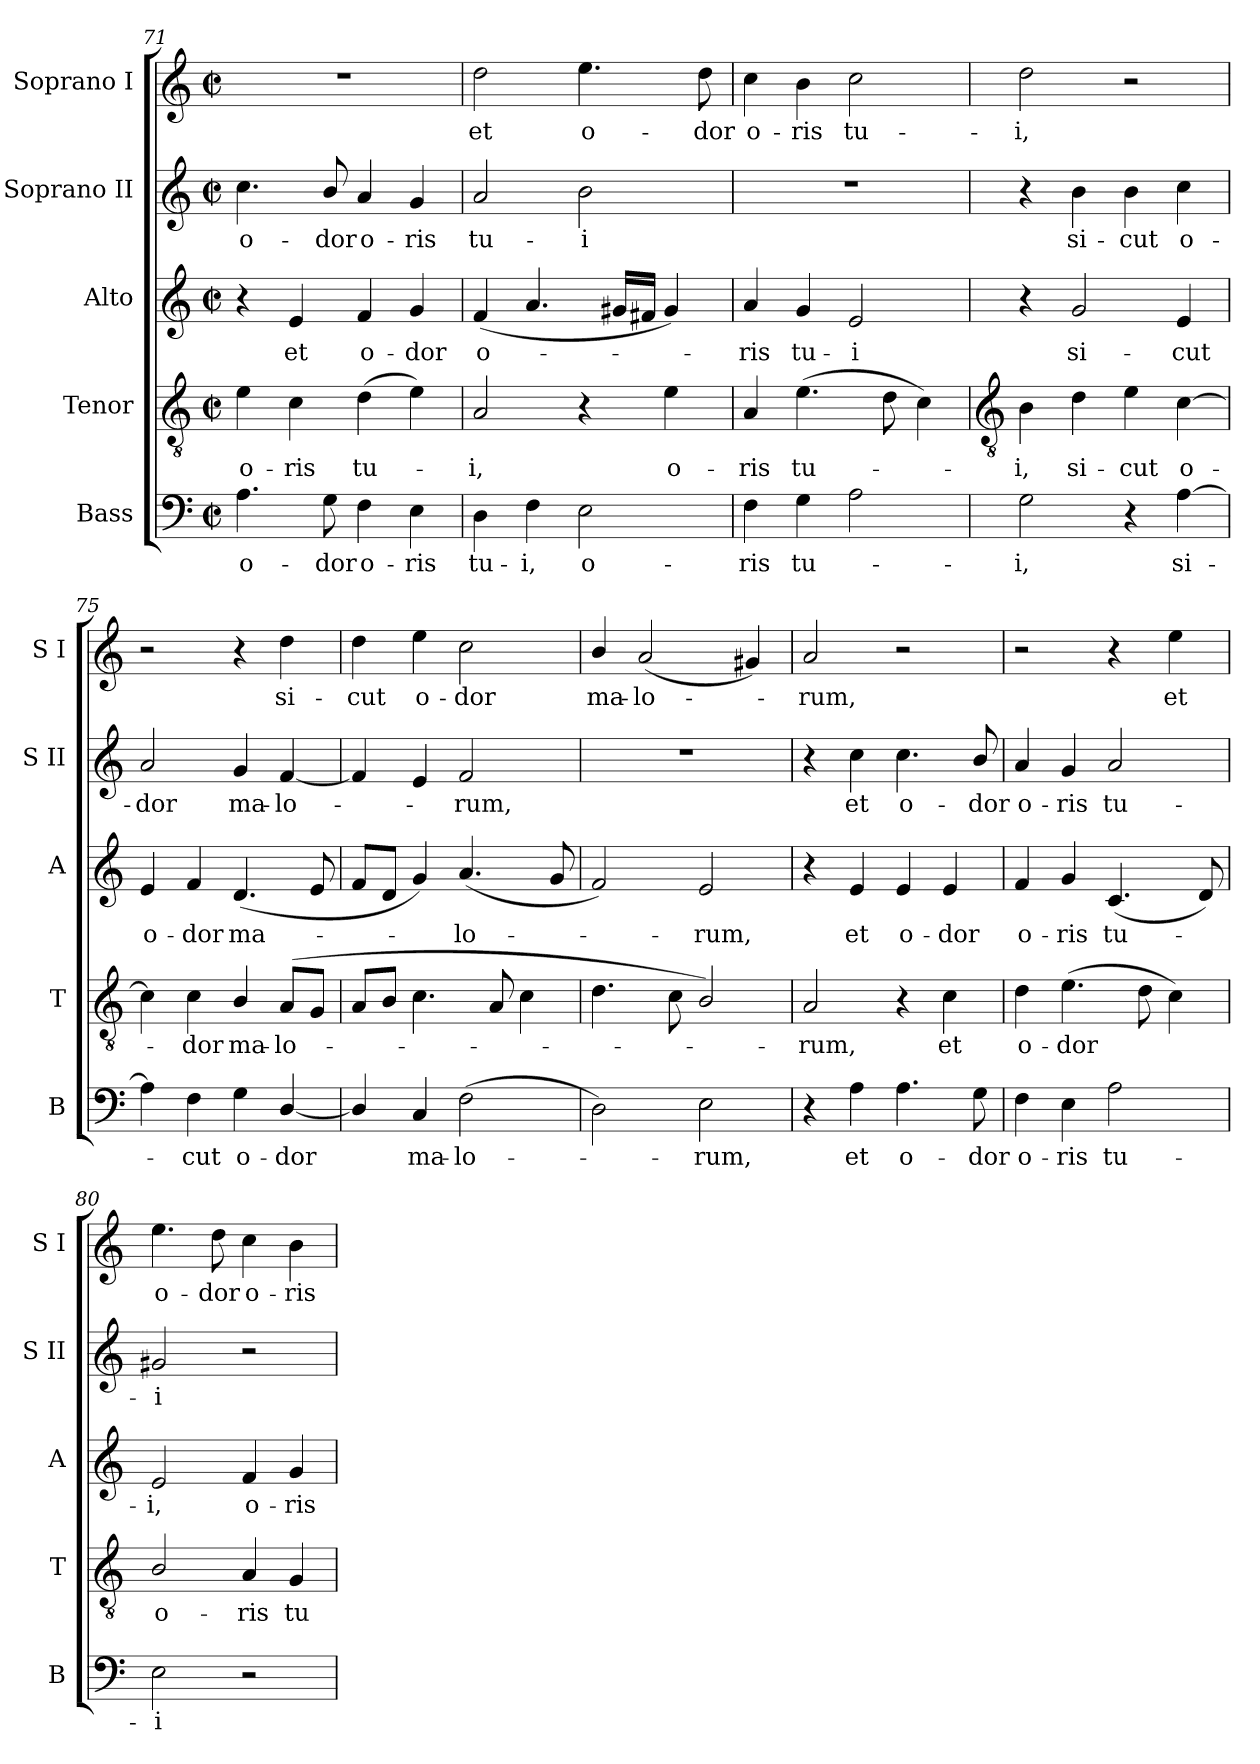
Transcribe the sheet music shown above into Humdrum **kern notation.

**kern	**text	**kern	**text	**kern	**text	**kern	**text	**kern	**text
*part5	*part5	*part4	*part4	*part3	*part3	*part2	*part2	*part1	*part1
*staff5	*staff5	*staff4	*staff4	*staff3	*staff3	*staff2	*staff2	*staff1	*staff1
*I"Bass	*	*I"Tenor	*	*I"Alto	*	*I"Soprano II	*	*I"Soprano I	*
*I'B	*	*I'T	*	*I'A	*	*I'S II	*	*I'S I	*
*clefF4	*	*clefGv2	*	*clefG2	*	*clefG2	*	*clefG2	*
*k[]	*	*k[]	*	*k[]	*	*k[]	*	*k[]	*
*C:	*	*C:	*	*C:	*	*C:	*	*C:	*
*M2/2	*	*M2/2	*	*M2/2	*	*M2/2	*	*M2/2	*
*met(c|)	*	*met(c|)	*	*met(c|)	*	*met(c|)	*	*met(c|)	*
=71	=71	=71	=71	=71	=71	=71	=71	=71	=71
!	!LO:LY:b	!	!LO:LY:b	!	!	!	!LO:LY:b	!	!
4.A	o-	4e	o-	4r	.	4.cc	o-	1r	.
!	!	!	!LO:LY:b	!	!LO:LY:b	!	!	!	!
.	.	4c	-ris	4e	et	.	.	.	.
!	!LO:LY:b	!	!	!	!	!	!LO:LY:b	!	!
8G	-dor	.	.	.	.	8b/	-dor	.	.
!	!LO:LY:b	!	!LO:LY:b	!	!LO:LY:b	!	!LO:LY:b	!	!
4F	o-	(>4d	tu-	4f	o-	4a	o-	.	.
!	!LO:LY:b	!	!	!	!LO:LY:b	!	!LO:LY:b	!	!
4E	-ris	4e)	.	4g	-dor	4g	-ris	.	.
=72	=72	=72	=72	=72	=72	=72	=72	=72	=72
!	!LO:LY:b	!	!LO:LY:b	!	!LO:LY:b	!	!LO:LY:b	!	!LO:LY:b
4D	tu-	2A	i,	(<4f	o-	2a	tu-	2dd	et
!	!LO:LY:b	!	!	!	!	!	!	!	!
4F	-i,	.	.	4.a	.	.	.	.	.
!	!LO:LY:b	!	!	!	!	!	!LO:LY:b	!	!LO:LY:b
2E	o-	4r	.	.	.	2b	-i	4.ee	o-
.	.	.	.	16g#XLL	.	.	.	.	.
.	.	.	.	16f#XJJ	.	.	.	.	.
!	!	!	!LO:LY:b	!	!	!	!	!	!
.	.	4e	o-	4g#)	.	.	.	.	.
!	!	!	!	!	!	!	!	!	!LO:LY:b
.	.	.	.	.	.	.	.	8dd	-dor
=73	=73	=73	=73	=73	=73	=73	=73	=73	=73
!	!LO:LY:b	!	!LO:LY:b	!	!LO:LY:b	!	!	!	!LO:LY:b
4F	-ris	4A	-ris	4a	ris	1r	.	4cc	o-
!	!LO:LY:b	!	!LO:LY:b	!	!LO:LY:b	!	!	!	!LO:LY:b
4G	tu-	(>4.e	tu-	4g	tu-	.	.	4b	-ris
!	!	!	!	!	!LO:LY:b	!	!	!	!LO:LY:b
2A	.	.	.	2e	-i	.	.	2cc	tu-
.	.	8d	.	.	.	.	.	.	.
.	.	4c)	.	.	.	.	.	.	.
!!LO:LB:g=z
=74	=74	=74	=74	=74	=74	=74	=74	=74	=74
*	*	*clefGv2	*	*	*	*	*	*	*
!	!LO:LY:b	!	!LO:LY:b	!	!	!	!	!	!LO:LY:b
2G	i,	4B	i,	4r	.	4r	.	2dd	-i,
!	!	!	!LO:LY:b	!	!LO:LY:b	!	!LO:LY:b	!	!
.	.	4d	si-	2g	si-	4b	si-	.	.
!	!	!	!LO:LY:b	!	!	!	!LO:LY:b	!	!
4r	.	4e	-cut	.	.	4b	-cut	2r	.
!	!LO:LY:b	!	!LO:LY:b	!	!LO:LY:b	!	!LO:LY:b	!	!
[4A	si-	[4c	o-	4e	-cut	4cc	o-	.	.
=75	=75	=75	=75	=75	=75	=75	=75	=75	=75
!	!	!	!	!	!LO:LY:b	!	!LO:LY:b	!	!
4A]	.	4c]	.	4e	o-	2a	-dor	2r	.
!	!LO:LY:b	!	!LO:LY:b	!	!LO:LY:b	!	!	!	!
4F	cut	4c	dor	4f	-dor	.	.	.	.
!	!LO:LY:b	!	!LO:LY:b	!	!LO:LY:b	!	!LO:LY:b	!	!
4G	o-	4B/	ma-	(<4.d	ma-	4g	ma-	4r	.
!	!LO:LY:b	!	!LO:LY:b	!	!	!	!LO:LY:b	!	!LO:LY:b
[4D/	-dor	(>8AL	-lo-	.	.	[4f	-lo-	4dd	si-
.	.	8GJ	.	8e	.	.	.	.	.
=76	=76	=76	=76	=76	=76	=76	=76	=76	=76
!	!	!	!	!	!	!	!	!	!LO:LY:b
4D/]	.	8AL	.	8fL	.	4f]	.	4dd	-cut
.	.	8BJ	.	8dJ	.	.	.	.	.
!	!LO:LY:b	!	!	!	!	!	!	!	!LO:LY:b
4C	ma-	4.c	.	4g)	.	4e	.	4ee	o-
!	!LO:LY:b	!	!	!	!LO:LY:b	!	!LO:LY:b	!	!LO:LY:b
(>2F	-lo-	.	.	(<4.a	lo-	2f	rum,	2cc	-dor
.	.	8A	.	.	.	.	.	.	.
.	.	4c	.	.	.	.	.	.	.
.	.	.	.	8g	.	.	.	.	.
=77	=77	=77	=77	=77	=77	=77	=77	=77	=77
!	!	!	!	!	!	!	!	!	!LO:LY:b
2D)	.	4.d	.	2f)	.	1r	.	4b/	ma-
!	!	!	!	!	!	!	!	!	!LO:LY:b
.	.	.	.	.	.	.	.	(<2a	-lo-
.	.	8c	.	.	.	.	.	.	.
!	!LO:LY:b	!	!	!	!LO:LY:b	!	!	!	!
2E	rum,	2B/)	.	2e	rum,	.	.	.	.
.	.	.	.	.	.	.	.	4g#X)	.
=78	=78	=78	=78	=78	=78	=78	=78	=78	=78
!	!	!	!LO:LY:b	!	!	!	!	!	!LO:LY:b
4r	.	2A	rum,	4r	.	4r	.	2a	rum,
!	!LO:LY:b	!	!	!	!LO:LY:b	!	!LO:LY:b	!	!
4A	et	.	.	4e	et	4cc	et	.	.
!	!LO:LY:b	!	!	!	!LO:LY:b	!	!LO:LY:b	!	!
4.A	o-	4r	.	4e	o-	4.cc	o-	2r	.
!	!	!	!LO:LY:b	!	!LO:LY:b	!	!	!	!
.	.	4c	et	4e	-dor	.	.	.	.
!	!LO:LY:b	!	!	!	!	!	!LO:LY:b	!	!
8G	-dor	.	.	.	.	8b/	-dor	.	.
=79	=79	=79	=79	=79	=79	=79	=79	=79	=79
!	!LO:LY:b	!	!LO:LY:b	!	!LO:LY:b	!	!LO:LY:b	!	!
4F	o-	4d	o-	4f	o-	4a	o-	2r	.
!	!LO:LY:b	!	!LO:LY:b	!	!LO:LY:b	!	!LO:LY:b	!	!
4E	-ris	(>4.e	-dor	4g	-ris	4g	-ris	.	.
!	!LO:LY:b	!	!	!	!LO:LY:b	!	!LO:LY:b	!	!
2A	tu-	.	.	(<4.c	tu-	2a	tu-	4r	.
.	.	8d	.	.	.	.	.	.	.
!	!	!	!	!	!	!	!	!	!LO:LY:b
.	.	4c)	.	.	.	.	.	4ee	et
.	.	.	.	8d)	.	.	.	.	.
=80	=80	=80	=80	=80	=80	=80	=80	=80	=80
!	!LO:LY:b	!	!LO:LY:b	!	!LO:LY:b	!	!LO:LY:b	!	!LO:LY:b
2E	-i	2B/	o-	2e	i,	2g#X	-i	4.ee	o-
!	!	!	!	!	!	!	!	!	!LO:LY:b
.	.	.	.	.	.	.	.	8dd	-dor
!	!	!	!LO:LY:b	!	!LO:LY:b	!	!	!	!LO:LY:b
2r	.	4A	-ris	4f	o-	2r	.	4cc	o-
!	!	!	!LO:LY:b	!	!LO:LY:b	!	!	!	!LO:LY:b
.	.	4G	tu-	4g	-ris	.	.	4b	-ris
=	=	=	=	=	=	=	=	=	=
*-	*-	*-	*-	*-	*-	*-	*-	*-	*-
